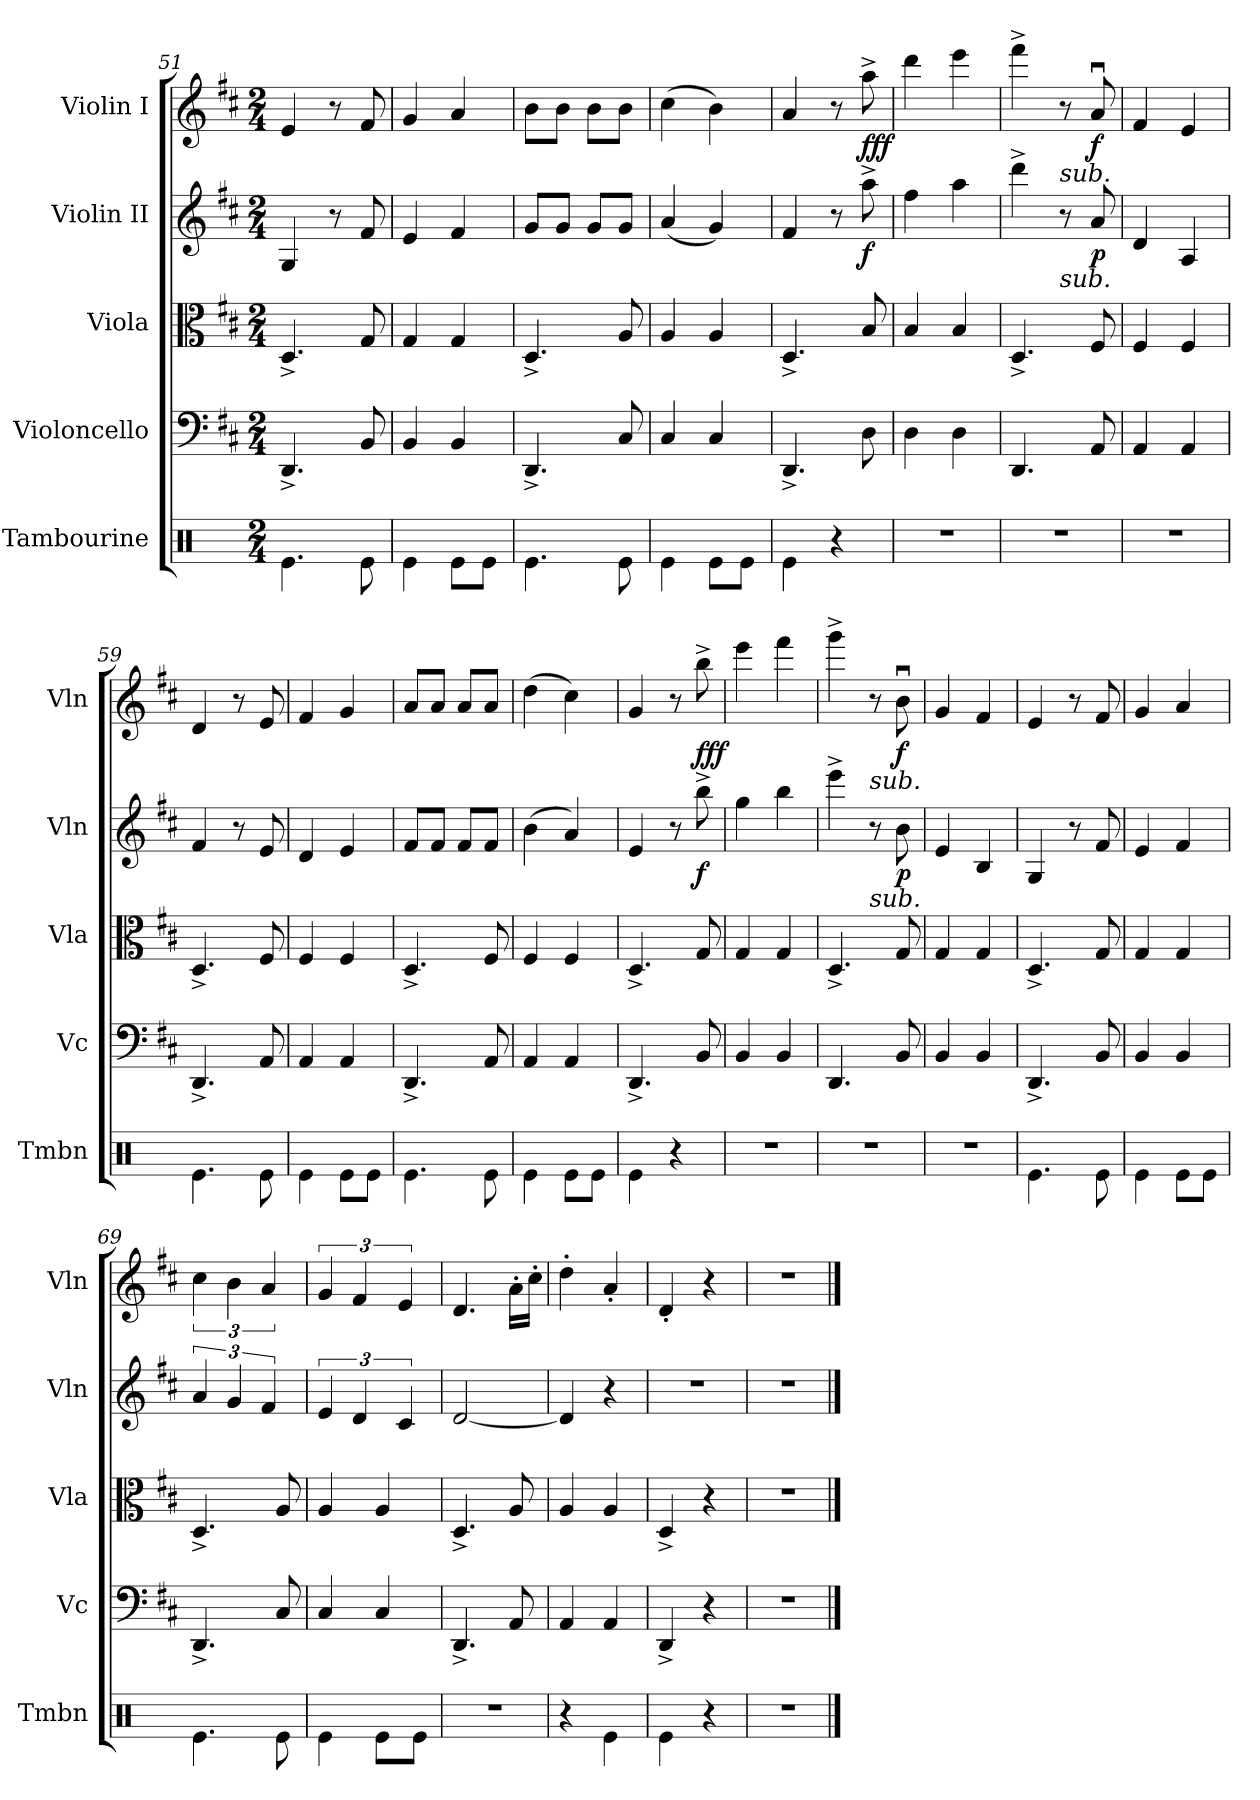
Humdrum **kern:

**kern	**kern	**kern	**kern	**dynam	**kern	**dynam
*part5	*part4	*part3	*part2	*part2	*part1	*part1
*staff5	*staff4	*staff3	*staff2	*staff2	*staff1	*staff1
*I"Tambourine	*I"Violoncello	*I"Viola	*I"Violin II	*	*I"Violin I	*
*I'Tmbn	*I'Vc	*I'Vla	*I'Vln	*	*I'Vln	*
*clefX	*clefF4	*clefC3	*clefG2	*	*clefG2	*
*k[]	*k[f#c#]	*k[f#c#]	*k[f#c#]	*	*k[f#c#]	*
*M2/4	*M2/4	*M2/4	*M2/4	*	*M2/4	*
=51	=51	=51	=51	=51	=51	=51
4.Re\	4.DD^/	4.D^/	4G/	.	4e/	.
.	.	.	8r	.	8r	.
8Re\	8BB/	8G/	8f#/	.	8f#/	.
=52	=52	=52	=52	=52	=52	=52
4Re\	4BB/	4G/	4e/	.	4g/	.
8Re\L	4BB/	4G/	4f#/	.	4a/	.
8Re\J	.	.	.	.	.	.
=53	=53	=53	=53	=53	=53	=53
4.Re\	4.DD^/	4.D^/	8g/L	.	8b\L	.
.	.	.	8g/J	.	8b\J	.
.	.	.	8g/L	.	8b\L	.
8Re\	8C#/	8A/	8g/J	.	8b\J	.
=54	=54	=54	=54	=54	=54	=54
4Re\	4C#/	4A/	(4a/	.	(4cc#\	.
8Re\L	4C#/	4A/	4g/)	.	4b\)	.
8Re\J	.	.	.	.	.	.
!!LO:LB:g=z
=55	=55	=55	=55	=55	=55	=55
4Re\	4.DD^/	4.D^/	4f#/	.	4a/	.
4r	.	.	8r	.	8r	.
!	!	!	!	!LO:DY:b	!	!LO:DY:b
.	8D\	8B/	8aa^\	f	8aa^\	fff
=56	=56	=56	=56	=56	=56	=56
2r	4D\	4B/	4ff#\	.	4ddd\	.
.	4D\	4B/	4aa\	.	4eee\	.
=57	=57	=57	=57	=57	=57	=57
2r	4.DD/	4.D^/	4ddd^\	.	4fff#^\	.
!	!	!	!	!	!LO:TX:b:i:t=sub.	!
!	!	!	!LO:TX:b:i:t=sub.	!	!	!
.	.	.	8r	.	8r	.
!	!	!	!	!LO:DY:b	!	!LO:DY:b
.	8AA/	8F#/	8a/	p	8au/	f
=58	=58	=58	=58	=58	=58	=58
2r	4AA/	4F#/	4d/	.	4f#/	.
.	4AA/	4F#/	4A/	.	4e/	.
=59	=59	=59	=59	=59	=59	=59
4.Re\	4.DD^/	4.D^/	4f#/	.	4d/	.
.	.	.	8r	.	8r	.
8Re\	8AA/	8F#/	8e/	.	8e/	.
=60	=60	=60	=60	=60	=60	=60
4Re\	4AA/	4F#/	4d/	.	4f#/	.
8Re\L	4AA/	4F#/	4e/	.	4g/	.
8Re\J	.	.	.	.	.	.
=61	=61	=61	=61	=61	=61	=61
4.Re\	4.DD^/	4.D^/	8f#/L	.	8a/L	.
.	.	.	8f#/J	.	8a/J	.
.	.	.	8f#/L	.	8a/L	.
8Re\	8AA/	8F#/	8f#/J	.	8a/J	.
=62	=62	=62	=62	=62	=62	=62
4Re\	4AA/	4F#/	(4b\	.	(4dd\	.
8Re\L	4AA/	4F#/	4a/)	.	4cc#\)	.
8Re\J	.	.	.	.	.	.
=63	=63	=63	=63	=63	=63	=63
4Re\	4.DD^/	4.D^/	4e/	.	4g/	.
4r	.	.	8r	.	8r	.
!	!	!	!	!LO:DY:b	!	!LO:DY:b
.	8BB/	8G/	8bb^\	f	8bb^\	fff
=64	=64	=64	=64	=64	=64	=64
2r	4BB/	4G/	4gg\	.	4eee\	.
.	4BB/	4G/	4bb\	.	4fff#\	.
=65	=65	=65	=65	=65	=65	=65
2r	4.DD/	4.D^/	4eee^\	.	4ggg^\	.
!	!	!	!	!	!LO:TX:b:i:t=sub.	!
!	!	!	!LO:TX:b:i:t=sub.	!	!	!
.	.	.	8r	.	8r	.
!	!	!	!	!LO:DY:b	!	!LO:DY:b
.	8BB/	8G/	8b\	p	8bu\	f
=66	=66	=66	=66	=66	=66	=66
2r	4BB/	4G/	4e/	.	4g/	.
.	4BB/	4G/	4B/	.	4f#/	.
=67	=67	=67	=67	=67	=67	=67
4.Re\	4.DD^/	4.D^/	4G/	.	4e/	.
.	.	.	8r	.	8r	.
8Re\	8BB/	8G/	8f#/	.	8f#/	.
=68	=68	=68	=68	=68	=68	=68
4Re\	4BB/	4G/	4e/	.	4g/	.
8Re\L	4BB/	4G/	4f#/	.	4a/	.
8Re\J	.	.	.	.	.	.
=69	=69	=69	=69	=69	=69	=69
4.Re\	4.DD^/	4.D^/	6a/	.	6cc#\	.
.	.	.	6g/	.	6b\	.
.	.	.	6f#/	.	6a/	.
8Re\	8C#/	8A/	.	.	.	.
=70	=70	=70	=70	=70	=70	=70
4Re\	4C#/	4A/	6e/	.	6g/	.
.	.	.	6d/	.	6f#/	.
8Re\L	4C#/	4A/	.	.	.	.
.	.	.	6c#/	.	6e/	.
8Re\J	.	.	.	.	.	.
=71	=71	=71	=71	=71	=71	=71
2r	4.DD^/	4.D^/	[2d/	.	4.d/	.
.	8AA/	8A/	.	.	16a'\LL	.
.	.	.	.	.	16cc#'\JJ	.
=72	=72	=72	=72	=72	=72	=72
4r	4AA/	4A/	4d/]	.	4dd'\	.
4Re\	4AA/	4A/	4r	.	4a'/	.
=73	=73	=73	=73	=73	=73	=73
4Re\	4DD^/	4D^/	2r	.	4d'/	.
4r	4r	4r	.	.	4r	.
=74	=74	=74	=74	=74	=74	=74
2r	2r	2r	2r	.	2r	.
==	==	==	==	==	==	==
*-	*-	*-	*-	*-	*-	*-
